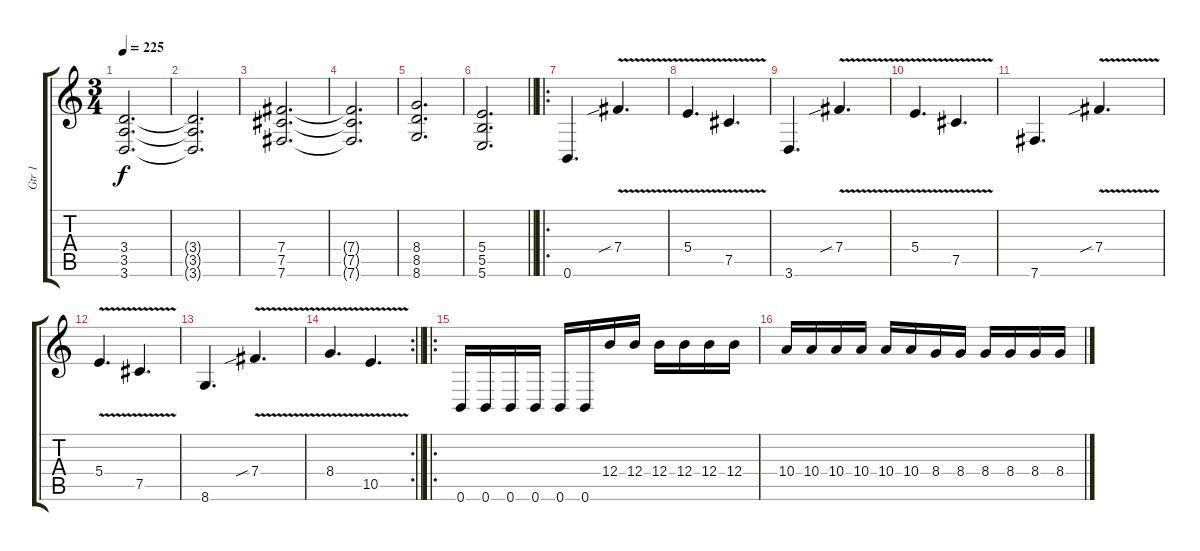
\track ("Gtr 1" "Gtr 1") {instrument distortionguitar}
\staff {score tabs}
\tuning (Db4 Ab3 E3 B2 Gb2 B1) {hide}
\ts (3 4)
\tempo 225
\clef g2
\ks c
(3.4 3.5 3.6).2{d dy f} |
(3.4{t} 3.5{t} 3.6{t}).2{d} |
(7.4 7.5 7.6).2{d} |
(7.4{t} 7.5{t} 7.6{t}).2{d} |
(8.4 8.5 8.6).2{d} |
\barLineRight lightlight
(5.4 5.5 5.6).2{d} |
\ro
0.6.4{d} 7.4{v sib}.4{d} |
5.4{v}.4{d} 7.5{v}.4{d} |
3.6.4{d} 7.4{v sib}.4{d} |
5.4{v}.4{d} 7.5{v}.4{d} |
7.6.4{d} 7.4{v sib}.4{d} |
5.4{v}.4{d} 7.5{v}.4{d} |
8.6.4{d} 7.4{v sib}.4{d} |
\rc 2
\barLineRight lightlight
8.4{v}.4{d} 10.5{v}.4{d} |
\ro
0.6.16 0.6.16 0.6.16 0.6.16 0.6.16 0.6.16 12.4.16 12.4.16 12.4.16 12.4.16 12.4.16 12.4.16 |
10.4.16 10.4.16 10.4.16 10.4.16 10.4.16 10.4.16 8.4.16 8.4.16 8.4.16 8.4.16 8.4.16 8.4.16
